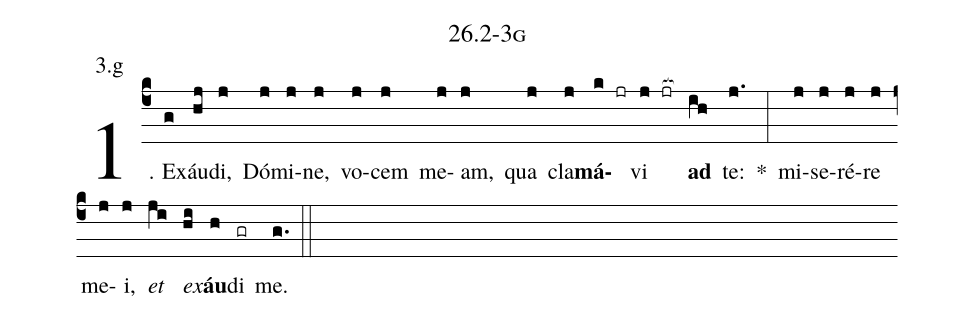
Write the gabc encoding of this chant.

name: 26.2-3g;
annotation: 3.g;
%%
(c4)1. Ex(g)áu(hj)di,(j) Dó(j)mi(j)ne,(j) vo(j)cem(j) me(j)am,(j) qua(j) cla(j)<b>má</b>(k jr)vi(j jr[ocb:1{]) <b>ad</b>(ih[ocb:0}]) te:(j.) *(:) mi(j)se(j)ré(j)re(j) me(j)i,(j) <i>et</i>(ji) <i>ex</i>(hi)<b>áu</b>(h)di(gr) me.(g.) (::)


%E(j) u(j) o(ji) u(hi) a(h) e.(g.) (::)
